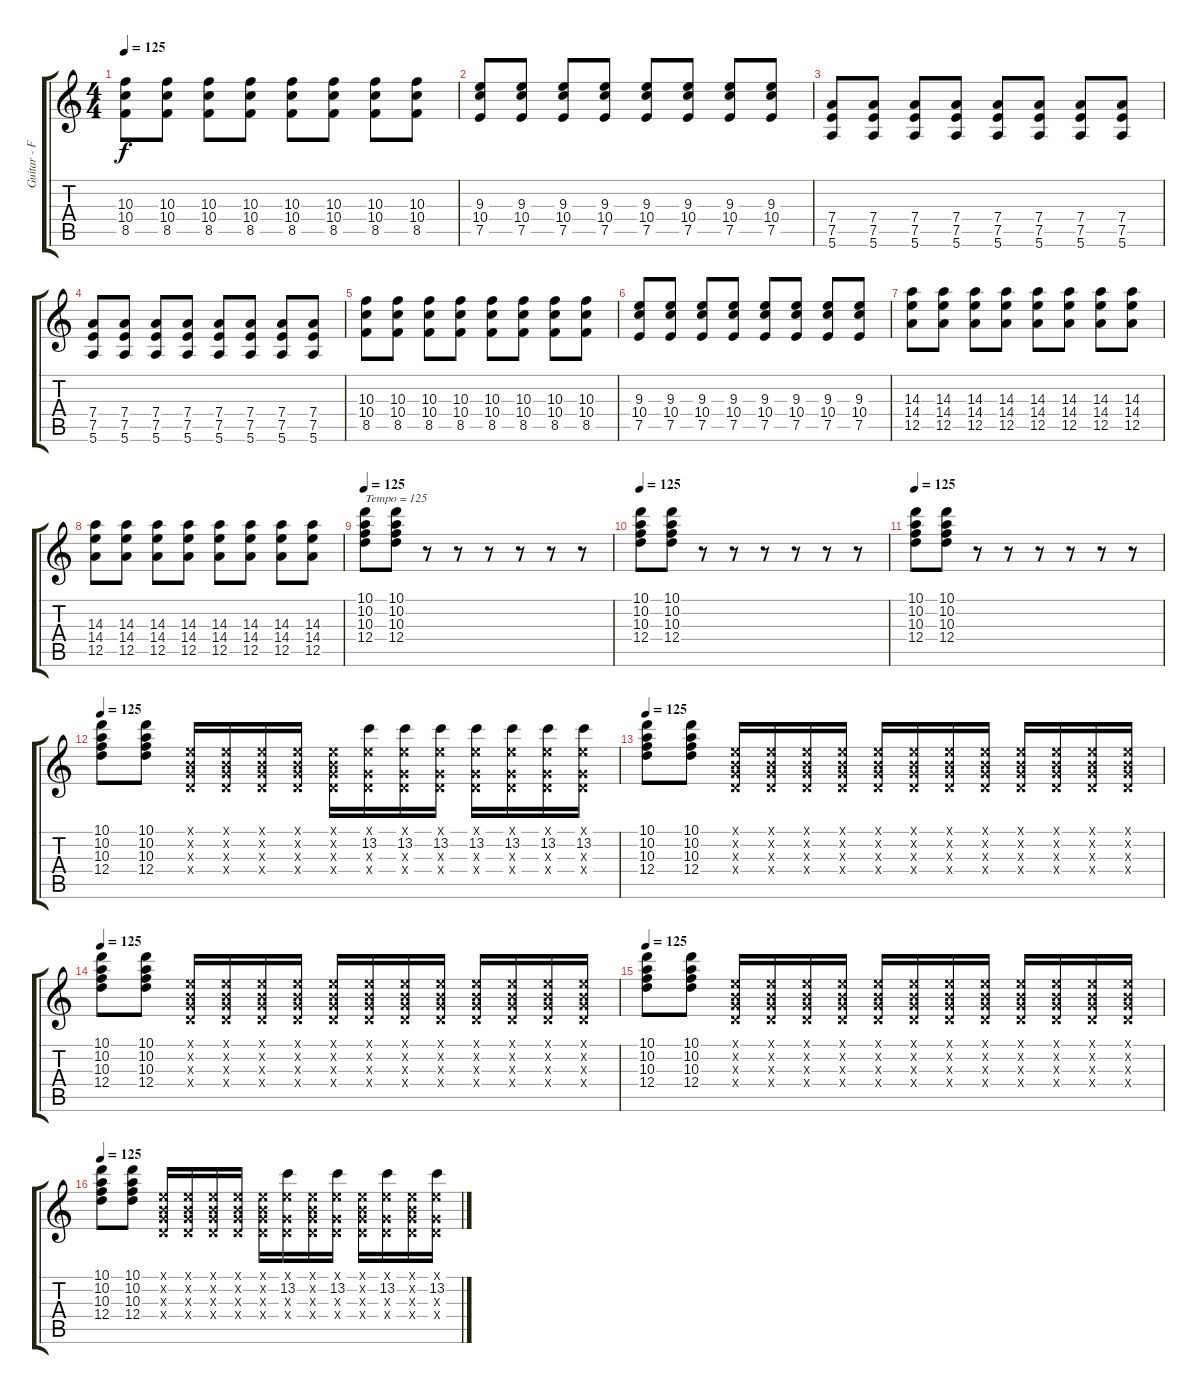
\track ("Guitar - Frusciante" "Guitar - F") {instrument electricguitarclean}
\staff {score tabs}
\tuning (E4 B3 G3 D3 A2 E2) {hide}
\ts (4 4)
\tempo 125
\clef g2
\ks c
(10.3 10.4 8.5).8{dy f} (10.3 10.4 8.5).8 (10.3 10.4 8.5).8 (10.3 10.4 8.5).8 (10.3 10.4 8.5).8 (10.3 10.4 8.5).8 (10.3 10.4 8.5).8 (10.3 10.4 8.5).8 |
(9.3 10.4 7.5).8 (9.3 10.4 7.5).8 (9.3 10.4 7.5).8 (9.3 10.4 7.5).8 (9.3 10.4 7.5).8 (9.3 10.4 7.5).8 (9.3 10.4 7.5).8 (9.3 10.4 7.5).8 |
(7.4 7.5 5.6).8 (7.4 7.5 5.6).8 (7.4 7.5 5.6).8 (7.4 7.5 5.6).8 (7.4 7.5 5.6).8 (7.4 7.5 5.6).8 (7.4 7.5 5.6).8 (7.4 7.5 5.6).8 |
(7.4 7.5 5.6).8 (7.4 7.5 5.6).8 (7.4 7.5 5.6).8 (7.4 7.5 5.6).8 (7.4 7.5 5.6).8 (7.4 7.5 5.6).8 (7.4 7.5 5.6).8 (7.4 7.5 5.6).8 |
(10.3 10.4 8.5).8 (10.3 10.4 8.5).8 (10.3 10.4 8.5).8 (10.3 10.4 8.5).8 (10.3 10.4 8.5).8 (10.3 10.4 8.5).8 (10.3 10.4 8.5).8 (10.3 10.4 8.5).8 |
(9.3 10.4 7.5).8 (9.3 10.4 7.5).8 (9.3 10.4 7.5).8 (9.3 10.4 7.5).8 (9.3 10.4 7.5).8 (9.3 10.4 7.5).8 (9.3 10.4 7.5).8 (9.3 10.4 7.5).8 |
(14.3 14.4 12.5).8 (14.3 14.4 12.5).8 (14.3 14.4 12.5).8 (14.3 14.4 12.5).8 (14.3 14.4 12.5).8 (14.3 14.4 12.5).8 (14.3 14.4 12.5).8 (14.3 14.4 12.5).8 |
(14.3 14.4 12.5).8 (14.3 14.4 12.5).8 (14.3 14.4 12.5).8 (14.3 14.4 12.5).8 (14.3 14.4 12.5).8 (14.3 14.4 12.5).8 (14.3 14.4 12.5).8 (14.3 14.4 12.5).8 |
\tempo 125
(10.1 10.2 10.3 12.4).8{txt "Tempo = 125"} (10.1 10.2 10.3 12.4).8 r.8 r.8 r.8 r.8 r.8 r.8 |
\tempo 125
(10.1 10.2 10.3 12.4).8 (10.1 10.2 10.3 12.4).8 r.8 r.8 r.8 r.8 r.8 r.8 |
\tempo 125
(10.1 10.2 10.3 12.4).8 (10.1 10.2 10.3 12.4).8 r.8 r.8 r.8 r.8 r.8 r.8 |
\tempo 125
(10.1 10.2 10.3 12.4).8 (10.1 10.2 10.3 12.4).8 (0.1{x} 0.2{x} 0.3{x} 0.4{x}).16{volume 8} (0.1{x} 0.2{x} 0.3{x} 0.4{x}).16 (0.1{x} 0.2{x} 0.3{x} 0.4{x}).16 (0.1{x} 0.2{x} 0.3{x} 0.4{x}).16 (0.1{x} 0.2{x} 0.3{x} 0.4{x}).16 (0.1{x} 13.2 0.3{x} 0.4{x}).16 (0.1{x} 13.2 0.3{x} 0.4{x}).16 (0.1{x} 13.2 0.3{x} 0.4{x}).16 (0.1{x} 13.2 0.3{x} 0.4{x}).16 (0.1{x} 13.2 0.3{x} 0.4{x}).16 (0.1{x} 13.2 0.3{x} 0.4{x}).16 (0.1{x} 13.2 0.3{x} 0.4{x}).16 |
\tempo 125
(10.1 10.2 10.3 12.4).8 (10.1 10.2 10.3 12.4).8 (0.1{x} 0.2{x} 0.3{x} 0.4{x}).16{volume 8} (0.1{x} 0.2{x} 0.3{x} 0.4{x}).16 (0.1{x} 0.2{x} 0.3{x} 0.4{x}).16 (0.1{x} 0.2{x} 0.3{x} 0.4{x}).16 (0.1{x} 0.2{x} 0.3{x} 0.4{x}).16 (0.1{x} 0.2{x} 0.3{x} 0.4{x}).16 (0.1{x} 0.2{x} 0.3{x} 0.4{x}).16 (0.1{x} 0.2{x} 0.3{x} 0.4{x}).16 (0.1{x} 0.2{x} 0.3{x} 0.4{x}).16 (0.1{x} 0.2{x} 0.3{x} 0.4{x}).16 (0.1{x} 0.2{x} 0.3{x} 0.4{x}).16 (0.1{x} 0.2{x} 0.3{x} 0.4{x}).16 |
\tempo 125
(10.1 10.2 10.3 12.4).8 (10.1 10.2 10.3 12.4).8 (0.1{x} 0.2{x} 0.3{x} 0.4{x}).16{volume 8} (0.1{x} 0.2{x} 0.3{x} 0.4{x}).16 (0.1{x} 0.2{x} 0.3{x} 0.4{x}).16 (0.1{x} 0.2{x} 0.3{x} 0.4{x}).16 (0.1{x} 0.2{x} 0.3{x} 0.4{x}).16 (0.1{x} 0.2{x} 0.3{x} 0.4{x}).16 (0.1{x} 0.2{x} 0.3{x} 0.4{x}).16 (0.1{x} 0.2{x} 0.3{x} 0.4{x}).16 (0.1{x} 0.2{x} 0.3{x} 0.4{x}).16 (0.1{x} 0.2{x} 0.3{x} 0.4{x}).16 (0.1{x} 0.2{x} 0.3{x} 0.4{x}).16 (0.1{x} 0.2{x} 0.3{x} 0.4{x}).16 |
\tempo 125
(10.1 10.2 10.3 12.4).8 (10.1 10.2 10.3 12.4).8 (0.1{x} 0.2{x} 0.3{x} 0.4{x}).16{volume 8} (0.1{x} 0.2{x} 0.3{x} 0.4{x}).16 (0.1{x} 0.2{x} 0.3{x} 0.4{x}).16 (0.1{x} 0.2{x} 0.3{x} 0.4{x}).16 (0.1{x} 0.2{x} 0.3{x} 0.4{x}).16 (0.1{x} 0.2{x} 0.3{x} 0.4{x}).16 (0.1{x} 0.2{x} 0.3{x} 0.4{x}).16 (0.1{x} 0.2{x} 0.3{x} 0.4{x}).16 (0.1{x} 0.2{x} 0.3{x} 0.4{x}).16 (0.1{x} 0.2{x} 0.3{x} 0.4{x}).16 (0.1{x} 0.2{x} 0.3{x} 0.4{x}).16 (0.1{x} 0.2{x} 0.3{x} 0.4{x}).16 |
\tempo 125
(10.1 10.2 10.3 12.4).8 (10.1 10.2 10.3 12.4).8 (0.1{x} 0.2{x} 0.3{x} 0.4{x}).16{volume 8} (0.1{x} 0.2{x} 0.3{x} 0.4{x}).16 (0.1{x} 0.2{x} 0.3{x} 0.4{x}).16 (0.1{x} 0.2{x} 0.3{x} 0.4{x}).16 (0.1{x} 0.2{x} 0.3{x} 0.4{x}).16 (0.1{x} 13.2 0.3{x} 0.4{x}).16 (0.1{x} 0.2{x} 0.3{x} 0.4{x}).16 (0.1{x} 13.2 0.3{x} 0.4{x}).16 (0.1{x} 0.2{x} 0.3{x} 0.4{x}).16 (0.1{x} 13.2 0.3{x} 0.4{x}).16 (0.1{x} 0.2{x} 0.3{x} 0.4{x}).16 (0.1{x} 13.2 0.3{x} 0.4{x}).16
